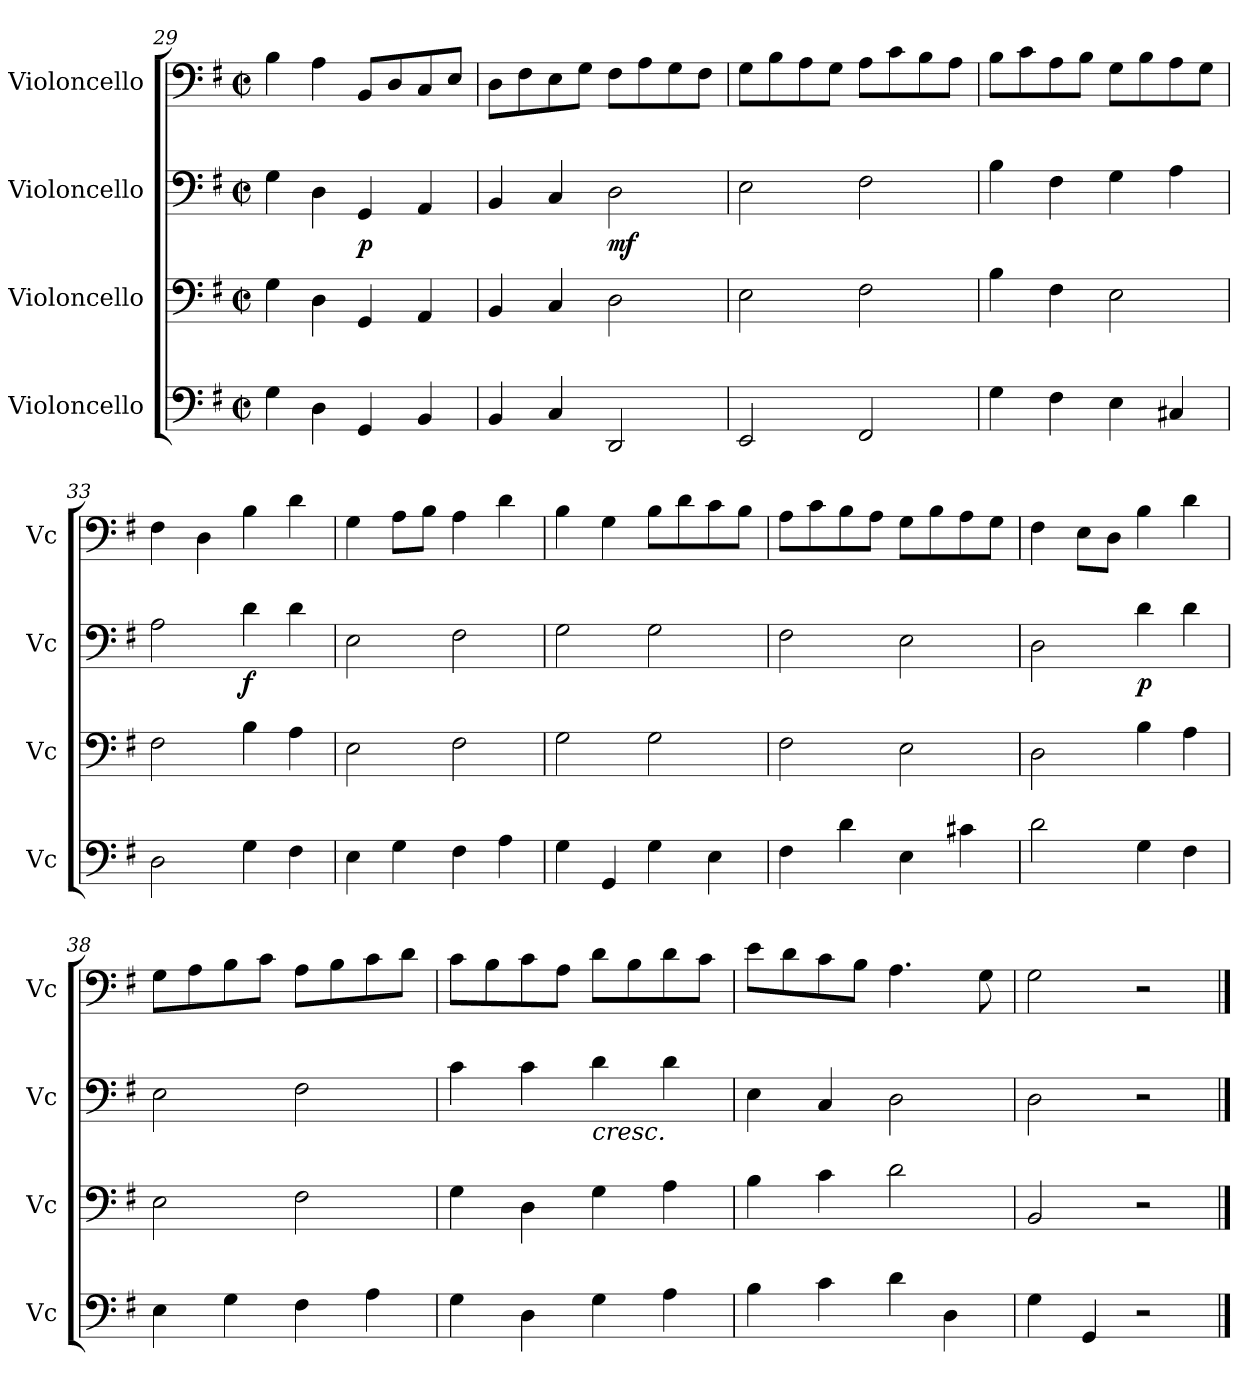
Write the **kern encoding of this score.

**kern	**kern	**kern	**dynam	**kern
*part4	*part3	*part2	*part2	*part1
*staff4	*staff3	*staff2	*staff2	*staff1
*I"Violoncello	*I"Violoncello	*I"Violoncello	*	*I"Violoncello
*I'Vc	*I'Vc	*I'Vc	*	*I'Vc
*clefF4	*clefF4	*clefF4	*	*clefF4
*k[f#]	*k[f#]	*k[f#]	*	*k[f#]
*M2/2	*M2/2	*M2/2	*	*M2/2
*met(c|)	*met(c|)	*met(c|)	*	*met(c|)
=29	=29	=29	=29	=29
4G\	4G\	4G\	.	4B\
4D\	4D\	4D\	.	4A\
!	!	!	!LO:DY:b	!
4GG/	4GG/	4GG/	p	8BB/L
.	.	.	.	8D/
4BB/	4AA/	4AA/	.	8C/
.	.	.	.	8E/J
!!LO:PB:g=z
=30	=30	=30	=30	=30
4BB/	4BB/	4BB/	.	8D\L
.	.	.	.	8F#\
4C/	4C/	4C/	.	8E\
.	.	.	.	8G\J
!	!	!	!LO:DY:b	!
2DD/	2D\	2D\	mf	8F#\L
.	.	.	.	8A\
.	.	.	.	8G\
.	.	.	.	8F#\J
=31	=31	=31	=31	=31
2EE/	2E\	2E\	.	8G\L
.	.	.	.	8B\
.	.	.	.	8A\
.	.	.	.	8G\J
2FF#/	2F#\	2F#\	.	8A\L
.	.	.	.	8c\
.	.	.	.	8B\
.	.	.	.	8A\J
=32	=32	=32	=32	=32
4G\	4B\	4B\	.	8B\L
.	.	.	.	8c\
4F#\	4F#\	4F#\	.	8A\
.	.	.	.	8B\J
4E\	2E\	4G\	.	8G\L
.	.	.	.	8B\
4C#X/	.	4A\	.	8A\
.	.	.	.	8G\J
=33	=33	=33	=33	=33
2D\	2F#\	2A\	.	4F#\
.	.	.	.	4D\
!	!	!	!LO:DY:b	!
4G\	4B\	4d\	f	4B\
4F#\	4A\	4d\	.	4d\
=34	=34	=34	=34	=34
4E\	2E\	2E\	.	4G\
4G\	.	.	.	8A\L
.	.	.	.	8B\J
4F#\	2F#\	2F#\	.	4A\
4A\	.	.	.	4d\
!!LO:LB:g=z
=35	=35	=35	=35	=35
4G\	2G\	2G\	.	4B\
4GG/	.	.	.	4G\
4G\	2G\	2G\	.	8B\L
.	.	.	.	8d\
4E\	.	.	.	8c\
.	.	.	.	8B\J
=36	=36	=36	=36	=36
4F#\	2F#\	2F#\	.	8A\L
.	.	.	.	8c\
4d\	.	.	.	8B\
.	.	.	.	8A\J
4E\	2E\	2E\	.	8G\L
.	.	.	.	8B\
4c#X\	.	.	.	8A\
.	.	.	.	8G\J
=37	=37	=37	=37	=37
2d\	2D\	2D\	.	4F#\
.	.	.	.	8E\L
.	.	.	.	8D\J
!	!	!	!LO:DY:b	!
4G\	4B\	4d\	p	4B\
4F#\	4A\	4d\	.	4d\
!!LO:LB:g=z
=38	=38	=38	=38	=38
4E\	2E\	2E\	.	8G\L
.	.	.	.	8A\
4G\	.	.	.	8B\
.	.	.	.	8c\J
4F#\	2F#\	2F#\	.	8A\L
.	.	.	.	8B\
4A\	.	.	.	8c\
.	.	.	.	8d\J
=39	=39	=39	=39	=39
4G\	4G\	4c\	.	8c\L
.	.	.	.	8B\
4D\	4D\	4c\	.	8c\
.	.	.	.	8A\J
!	!	!LO:TX:b:i:t=cresc.	!	!
4G\	4G\	4d\	.	8d\L
.	.	.	.	8B\
4A\	4A\	4d\	.	8d\
.	.	.	.	8c\J
=40	=40	=40	=40	=40
4B\	4B\	4E\	.	8e\L
.	.	.	.	8d\
4c\	4c\	4C/	.	8c\
.	.	.	.	8B\J
4d\	2d\	2D\	.	4.A\
4D\	.	.	.	.
.	.	.	.	8G\
=41	=41	=41	=41	=41
4G\	2BB/	2D\	.	2G\
4GG/	.	.	.	.
2r	2r	2r	.	2r
==	==	==	==	==
*-	*-	*-	*-	*-
